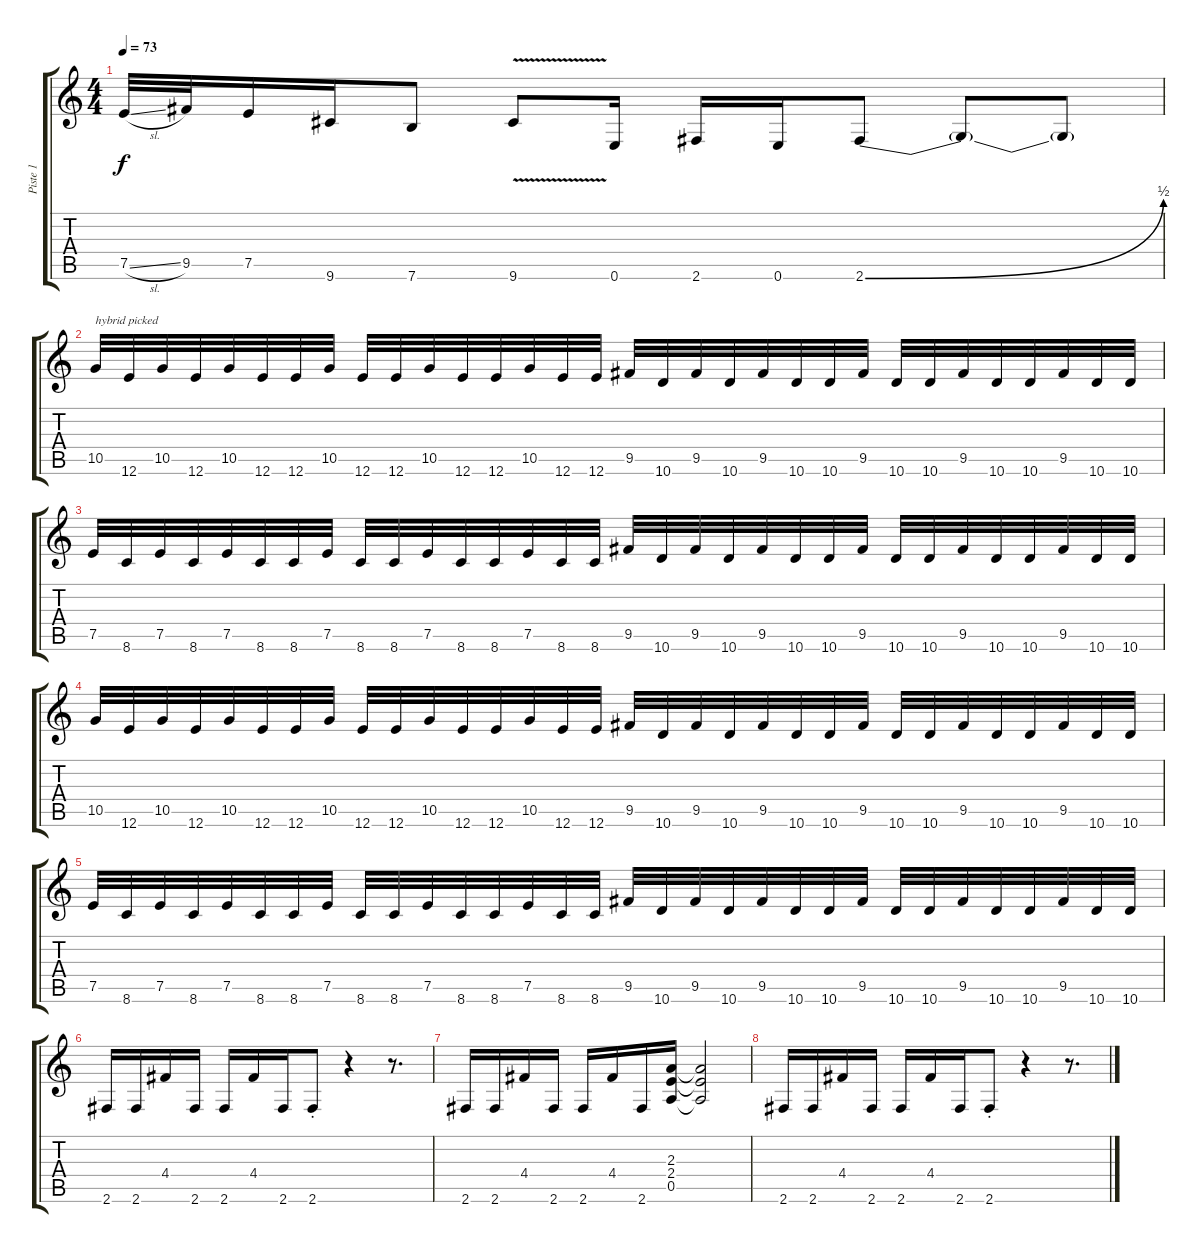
\track ("Piste 1" "Piste 1") {instrument overdrivenguitar}
\staff {score tabs}
\tuning (E4 B3 G3 D3 A2 E2) {hide}
\ts (4 4)
\tempo 73
\clef g2
\ks c
7.5{sl}.32{dy f} 9.5.32 7.5.16 9.6.16 7.6.8 9.6{v}.8 0.6.16 2.6.16 0.6.16 2.6{be (bend 0 0 60 2)}.8 2.6{t}.8 2.6{t}.8 |
10.5.32{txt "hybrid picked"} 12.6.32 10.5.32 12.6.32 10.5.32 12.6.32 12.6.32 10.5.32 12.6.32 12.6.32 10.5.32 12.6.32 12.6.32 10.5.32 12.6.32 12.6.32 9.5.32 10.6.32 9.5.32 10.6.32 9.5.32 10.6.32 10.6.32 9.5.32 10.6.32 10.6.32 9.5.32 10.6.32 10.6.32 9.5.32 10.6.32 10.6.32 |
7.5.32 8.6.32 7.5.32 8.6.32 7.5.32 8.6.32 8.6.32 7.5.32 8.6.32 8.6.32 7.5.32 8.6.32 8.6.32 7.5.32 8.6.32 8.6.32 9.5.32 10.6.32 9.5.32 10.6.32 9.5.32 10.6.32 10.6.32 9.5.32 10.6.32 10.6.32 9.5.32 10.6.32 10.6.32 9.5.32 10.6.32 10.6.32 |
10.5.32 12.6.32 10.5.32 12.6.32 10.5.32 12.6.32 12.6.32 10.5.32 12.6.32 12.6.32 10.5.32 12.6.32 12.6.32 10.5.32 12.6.32 12.6.32 9.5.32 10.6.32 9.5.32 10.6.32 9.5.32 10.6.32 10.6.32 9.5.32 10.6.32 10.6.32 9.5.32 10.6.32 10.6.32 9.5.32 10.6.32 10.6.32 |
7.5.32 8.6.32 7.5.32 8.6.32 7.5.32 8.6.32 8.6.32 7.5.32 8.6.32 8.6.32 7.5.32 8.6.32 8.6.32 7.5.32 8.6.32 8.6.32 9.5.32 10.6.32 9.5.32 10.6.32 9.5.32 10.6.32 10.6.32 9.5.32 10.6.32 10.6.32 9.5.32 10.6.32 10.6.32 9.5.32 10.6.32 10.6.32 |
2.6.16 2.6.16 4.4.16 2.6.16 2.6.16 4.4.16 2.6.16 2.6{st}.8 r.4 r.8{d} |
2.6.16 2.6.16 4.4.16 2.6.16 2.6.16 4.4.16 2.6.16 (2.3 2.4 0.5).16 (2.3{t} 2.4{t} 0.5{t}).2 |
2.6.16 2.6.16 4.4.16 2.6.16 2.6.16 4.4.16 2.6.16 2.6{st}.8 r.4 r.8{d}
